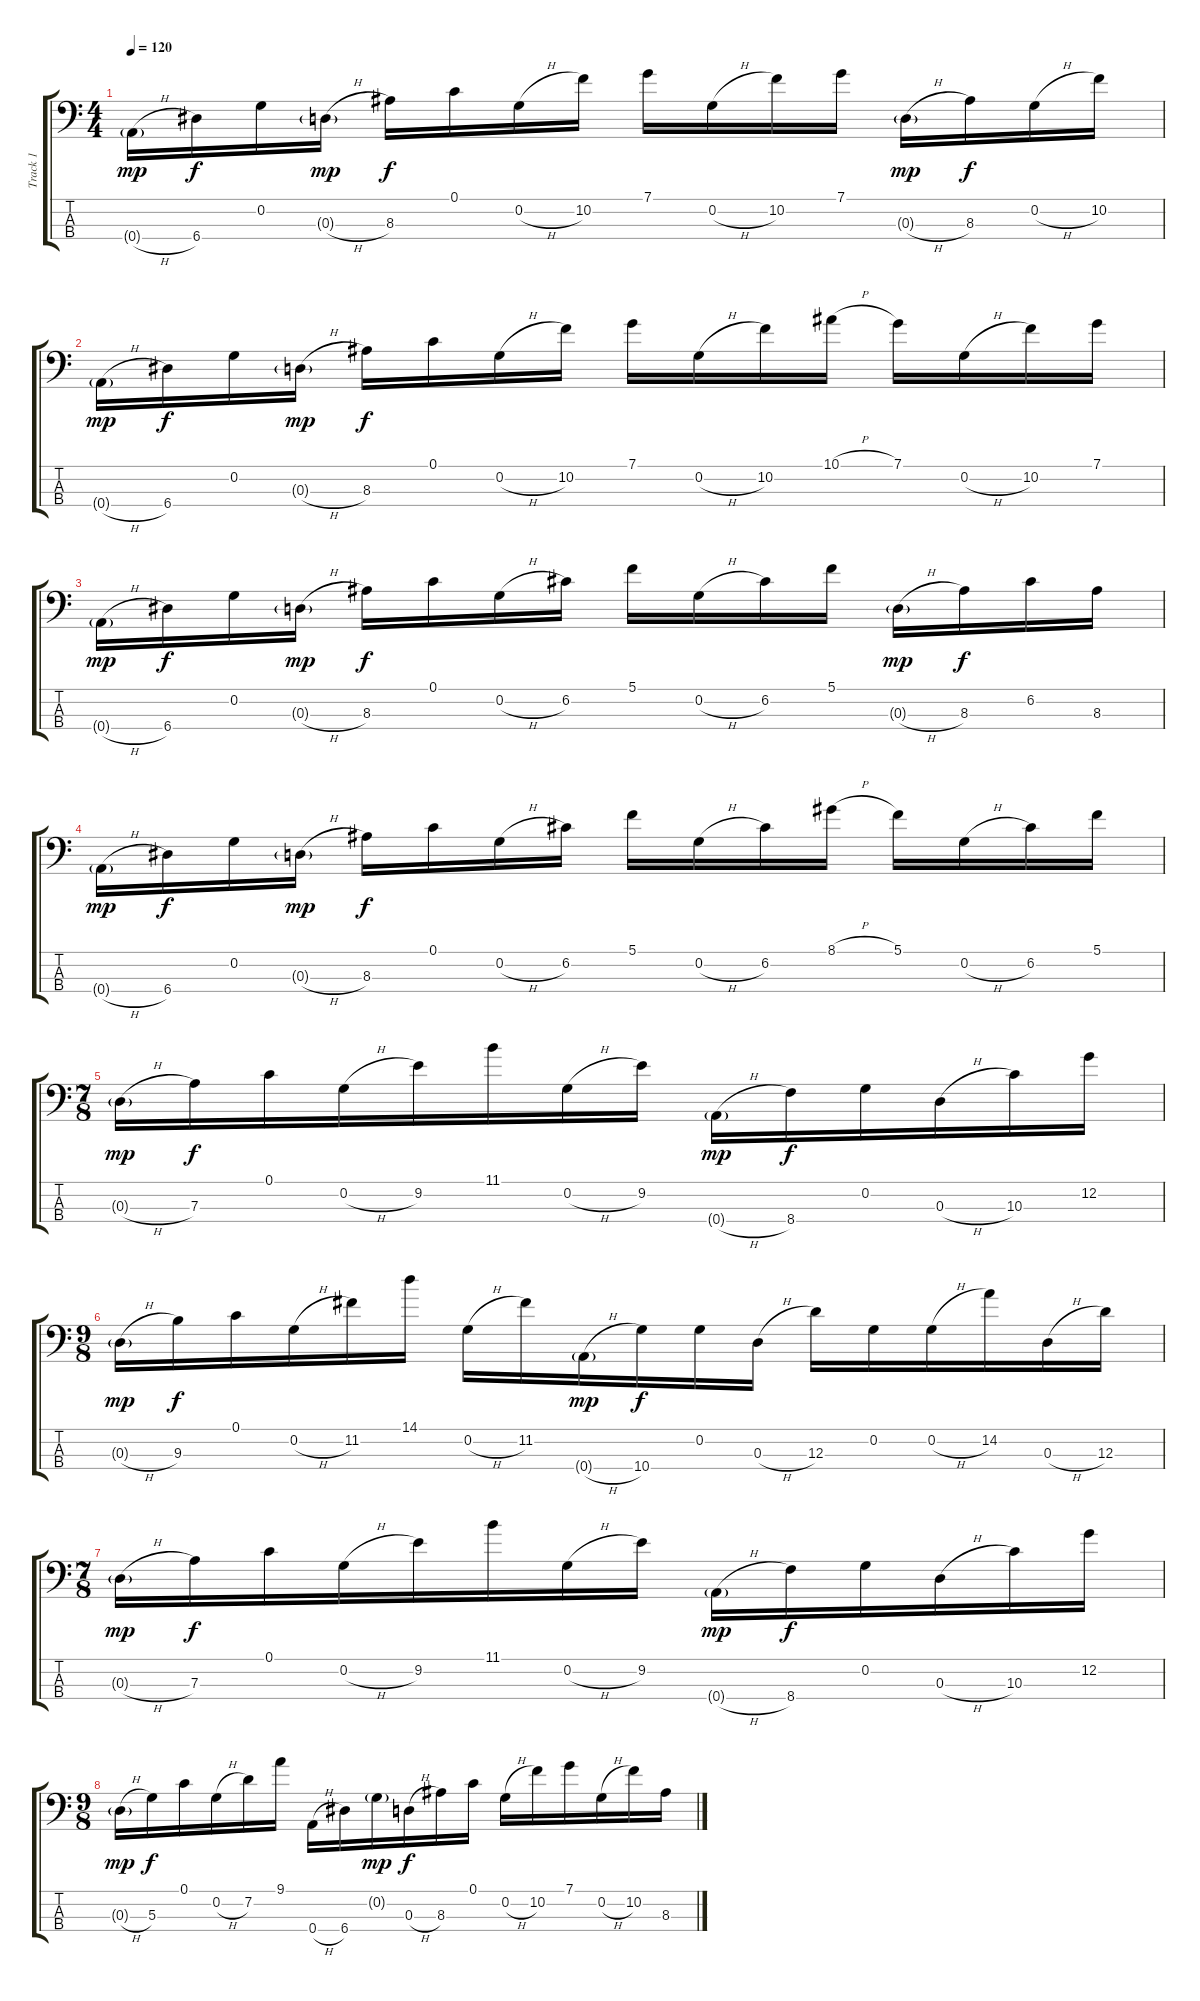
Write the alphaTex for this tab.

\track ("Track 1" "Track 1") {instrument acousticguitarsteel}
\staff {score tabs}
\tuning (C3 G2 D2 A1) {hide}
\ts (4 4)
\tempo 120
\clef f4
\ks c
0.4{h g}.16{dy mp} 6.4.16{dy f} 0.2.16 0.3{h g}.16{dy mp} 8.3.16{dy f} 0.1.16 0.2{h}.16 10.2.16 7.1.16 0.2{h}.16 10.2.16 7.1.16 0.3{h g}.16{dy mp} 8.3.16{dy f} 0.2{h}.16 10.2.16 |
0.4{h g}.16{dy mp} 6.4.16{dy f} 0.2.16 0.3{h g}.16{dy mp} 8.3.16{dy f} 0.1.16 0.2{h}.16 10.2.16 7.1.16 0.2{h}.16 10.2.16 10.1{h}.16 7.1.16 0.2{h}.16 10.2.16 7.1.16 |
0.4{h g}.16{dy mp} 6.4.16{dy f} 0.2.16 0.3{h g}.16{dy mp} 8.3.16{dy f} 0.1.16 0.2{h}.16 6.2.16 5.1.16 0.2{h}.16 6.2.16 5.1.16 0.3{h g}.16{dy mp} 8.3.16{dy f} 6.2.16 8.3.16 |
0.4{h g}.16{dy mp} 6.4.16{dy f} 0.2.16 0.3{h g}.16{dy mp} 8.3.16{dy f} 0.1.16 0.2{h}.16 6.2.16 5.1.16 0.2{h}.16 6.2.16 8.1{h}.16 5.1.16 0.2{h}.16 6.2.16 5.1.16 |
\ts (7 8)
0.3{h g}.16{dy mp} 7.3.16{dy f} 0.1.16 0.2{h}.16 9.2.16 11.1.16 0.2{h}.16 9.2.16 0.4{h g}.16{dy mp} 8.4.16{dy f} 0.2.16 0.3{h}.16 10.3.16 12.2.16 |
\ts (9 8)
0.3{h g}.16{dy mp} 9.3.16{dy f} 0.1.16 0.2{h}.16 11.2.16 14.1.16 0.2{h}.16 11.2.16 0.4{h g}.16{dy mp} 10.4.16{dy f} 0.2.16 0.3{h}.16 12.3.16 0.2.16 0.2{h}.16 14.2.16 0.3{h}.16 12.3.16 |
\ts (7 8)
0.3{h g}.16{dy mp} 7.3.16{dy f} 0.1.16 0.2{h}.16 9.2.16 11.1.16 0.2{h}.16 9.2.16 0.4{h g}.16{dy mp} 8.4.16{dy f} 0.2.16 0.3{h}.16 10.3.16 12.2.16 |
\ts (9 8)
0.3{h g}.16{dy mp} 5.3.16{dy f} 0.1.16 0.2{h}.16 7.2.16 9.1.16 0.4{h}.16 6.4.16 0.2{g}.16{dy mp} 0.3{h}.16{dy f} 8.3.16 0.1.16 0.2{h}.16 10.2.16 7.1.16 0.2{h}.16 10.2.16 8.3.16
